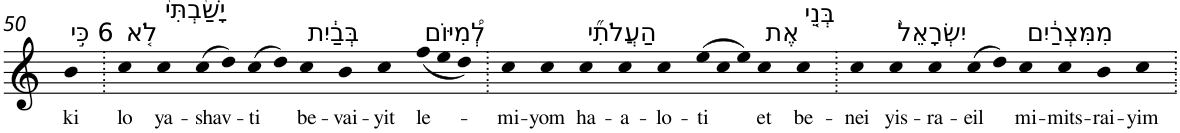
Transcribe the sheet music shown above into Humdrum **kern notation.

**kern	**text
*part1	*part1
*staff1	*staff1
*I"Piano	*
*I'Pno	*
!!LO:PB:g=z
*clefG2	*
*k[]	*
=50	=50
!LO:TX:a:t=6 כִּ֣י	!
!	!LO:LY:b
4b	ki
=51.	=51.
!LO:TX:a:t=לֹ֤א	!
!	!LO:LY:b
4cc	lo
!LO:TX:a:t=יָשַׁ֙בְתִּי֙	!
!	!LO:LY:b
4cc	ya-
!	!LO:LY:b
(>8cc	-shav-
8dd)	.
!	!LO:LY:b
(>8cc	-ti
8dd)	.
!LO:TX:a:t=בְּבַ֔יִת	!
!	!LO:LY:b
4cc	be-
!	!LO:LY:b
4b	-vai-
!	!LO:LY:b
4cc	-yit
*Xtuplet	*
!LO:TX:a:t=לְ֠מִיּוֹם	!
!	!LO:LY:b
(<12ff	le-
12ee	.
12dd)	.
=52.	=52.
!	!LO:LY:b
4cc	-mi-
!	!LO:LY:b
4cc	-yom
!LO:TX:a:t=הַעֲלֹתִ֞י	!
!	!LO:LY:b
4cc	ha-
!	!LO:LY:b
4cc	-a-
!	!LO:LY:b
4cc	-lo-
!	!LO:LY:b
(>12ee	-ti
12cc	.
12ee)	.
!LO:TX:a:t=אֶת	!
!	!LO:LY:b
4cc	et
!LO:TX:a:t=בְּנֵ֤י	!
!	!LO:LY:b
4cc	be-
=53.	=53.
!	!LO:LY:b
4cc	-nei
!LO:TX:a:t=יִשְׂרָאֵל֙	!
!	!LO:LY:b
4cc	yis-
!	!LO:LY:b
4cc	-ra-
!	!LO:LY:b
(>8cc	-eil
8dd)	.
!LO:TX:a:t=מִמִּצְרַ֔יִם	!
!	!LO:LY:b
4cc	mi-
!	!LO:LY:b
4cc	-mits-
!	!LO:LY:b
4b	-rai-
!	!LO:LY:b
4cc	-yim
=.	=.
*-	*-
